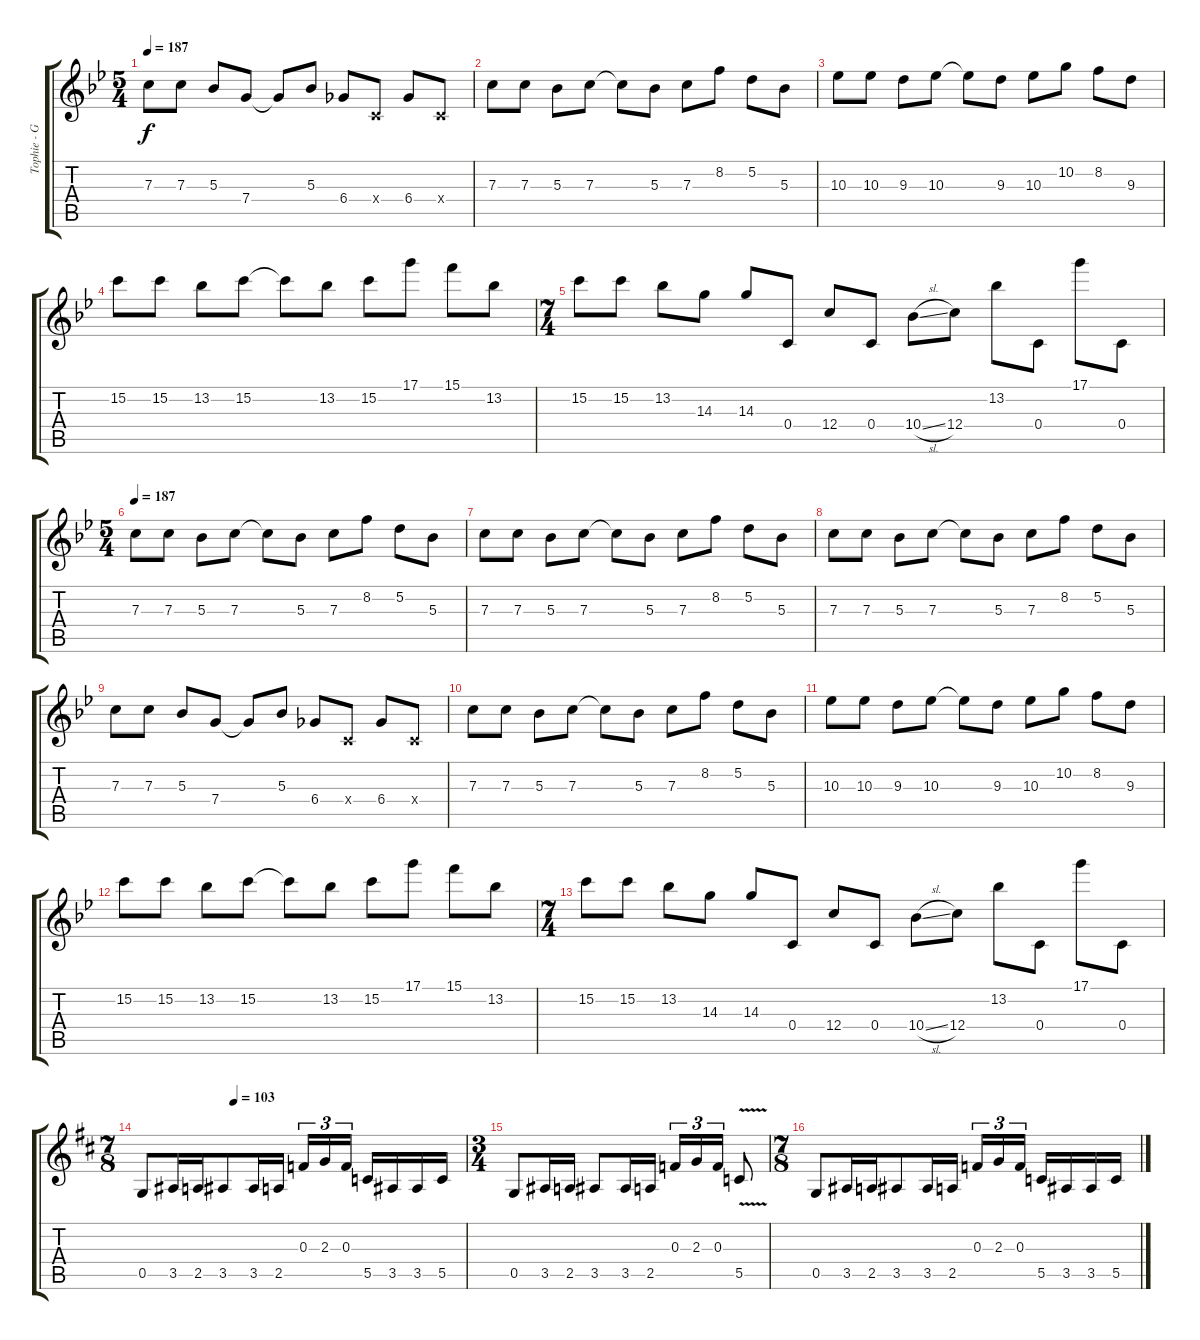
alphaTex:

\track ("Tophie - Guitar 1" "Tophie - G") {instrument distortionguitar}
\staff {score tabs}
\tuning (D4 A3 F3 C3 G2 C2) {hide}
\ts (5 4)
\tempo 187
\clef g2
\ks bb
7.3.8{dy f} 7.3.8 5.3.8 7.4.8 7.4{t}.8 5.3.8 6.4.8 0.4{x}.8 6.4.8 0.4{x}.8 |
7.3.8 7.3.8 5.3.8 7.3.8 7.3{t}.8 5.3.8 7.3.8 8.2.8 5.2.8 5.3.8 |
10.3.8 10.3.8 9.3.8 10.3.8 10.3{t}.8 9.3.8 10.3.8 10.2.8 8.2.8 9.3.8 |
15.2.8 15.2.8 13.2.8 15.2.8 15.2{t}.8 13.2.8 15.2.8 17.1.8 15.1.8 13.2.8 |
\ts (7 4)
15.2.8 15.2.8 13.2.8 14.3.8 14.3.8 0.4.8 12.4.8 0.4.8 10.4{sl}.8 12.4.8 13.2.8 0.4.8 17.1.8 0.4.8 |
\ts (5 4)
\tempo 187
7.3.8 7.3.8 5.3.8 7.3.8 7.3{t}.8 5.3.8 7.3.8 8.2.8 5.2.8 5.3.8 |
7.3.8 7.3.8 5.3.8 7.3.8 7.3{t}.8 5.3.8 7.3.8 8.2.8 5.2.8 5.3.8 |
7.3.8 7.3.8 5.3.8 7.3.8 7.3{t}.8 5.3.8 7.3.8 8.2.8 5.2.8 5.3.8 |
7.3.8 7.3.8 5.3.8 7.4.8 7.4{t}.8 5.3.8 6.4.8 0.4{x}.8 6.4.8 0.4{x}.8 |
7.3.8 7.3.8 5.3.8 7.3.8 7.3{t}.8 5.3.8 7.3.8 8.2.8 5.2.8 5.3.8 |
10.3.8 10.3.8 9.3.8 10.3.8 10.3{t}.8 9.3.8 10.3.8 10.2.8 8.2.8 9.3.8 |
15.2.8 15.2.8 13.2.8 15.2.8 15.2{t}.8 13.2.8 15.2.8 17.1.8 15.1.8 13.2.8 |
\ts (7 4)
15.2.8 15.2.8 13.2.8 14.3.8 14.3.8 0.4.8 12.4.8 0.4.8 10.4{sl}.8 12.4.8 13.2.8 0.4.8 17.1.8 0.4.8 |
\ts (7 8)
\tempo (103 0.2857142857142857)
\ks d
0.5.8 3.5.16 2.5.16 3.5.8 3.5.16 2.5.16 0.3.16{tu (3 2)} 2.3.16{tu (3 2)} 0.3.16{tu (3 2)} 5.5.16 3.5.16 3.5.16 5.5.16 |
\ts (3 4)
0.5.8 3.5.16 2.5.16 3.5.8 3.5.16 2.5.16 0.3.16{tu (3 2)} 2.3.16{tu (3 2)} 0.3.16{tu (3 2)} 5.5{v}.8 |
\ts (7 8)
0.5.8 3.5.16 2.5.16 3.5.8 3.5.16 2.5.16 0.3.16{tu (3 2)} 2.3.16{tu (3 2)} 0.3.16{tu (3 2)} 5.5.16 3.5.16 3.5.16 5.5.16
